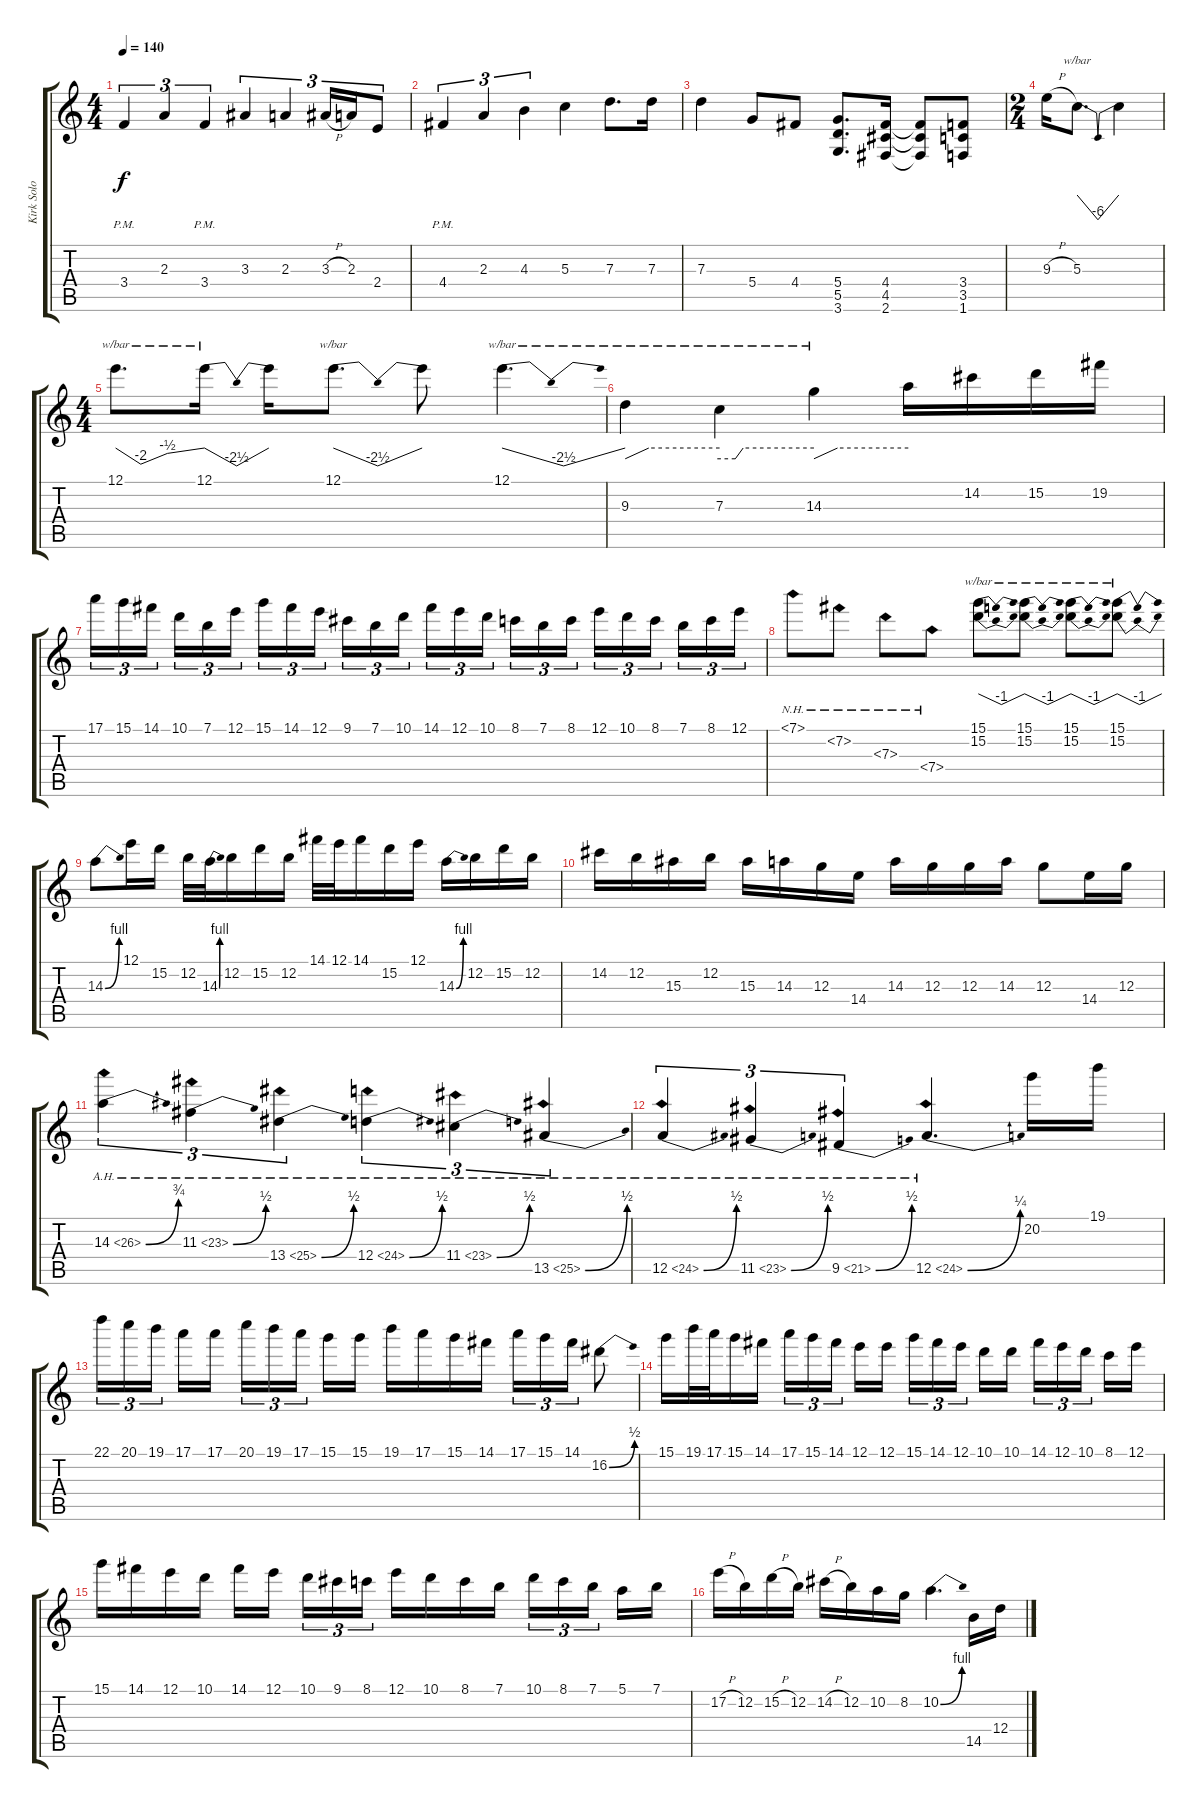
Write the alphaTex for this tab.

\track ("Kirk Solo" "Kirk Solo") {instrument distortionguitar}
\staff {score tabs}
\tuning (E4 B3 G3 D3 A2 E2) {hide}
\ts (4 4)
\tempo 140
\clef g2
\ks c
3.4{pm}.4{tu (3 2) dy f} 2.3.4{tu (3 2)} 3.4{pm}.4{tu (3 2)} 3.3.4{tu (3 2)} 2.3.4{tu (3 2)} 3.3{h}.16{tu (3 2)} 2.3.16{tu (3 2)} 2.4.8{tu (3 2)} |
4.4{pm}.4{tu (3 2)} 2.3.4{tu (3 2)} 4.3.4{tu (3 2)} 5.3.4 7.3.8{d} 7.3.16 |
7.3.4 5.4.8 4.4.8 (5.4 5.5 3.6).8{d} (4.4 4.5 2.6).16 (4.4{t} 4.5{t} 2.6{t}).8 (3.4 3.5 1.6).8 |
\ts (2 4)
9.3{h}.16 5.3.8{d tbe (dip default 0 0 30 -24 60 0)} 5.3{t}.4 |
\ts (4 4)
12.1.8{d tbe (custom default 0 0 17 -8 35 -2 60 0)} 12.1.16{tbe (dip default 0 0 30 -10 60 0)} 12.1{t}.16 12.1.8{d tbe (dip default 0 0 30 -10 60 0)} 12.1{t}.8 12.1.4{d tbe (dip default 0 0 30 -10 60 0)} |
9.3.4{tbe (custom default 0 -4 15 0 60 0)} 7.3.4{tbe (custom default 0 -4 10 -4 15 0 60 0)} 14.3.4{tbe (custom default 0 -4 15 0 60 0)} 14.3{t}.16 14.2.16 15.2.16 19.2.16 |
17.1.16{tu (3 2)} 15.1.16{tu (3 2)} 14.1.16{tu (3 2) beam splitsecondary} 10.1.16{tu (3 2)} 7.1.16{tu (3 2)} 12.1.16{tu (3 2)} 15.1.16{tu (3 2)} 14.1.16{tu (3 2)} 12.1.16{tu (3 2) beam splitsecondary} 9.1.16{tu (3 2)} 7.1.16{tu (3 2)} 10.1.16{tu (3 2)} 14.1.16{tu (3 2)} 12.1.16{tu (3 2)} 10.1.16{tu (3 2) beam splitsecondary} 8.1.16{tu (3 2)} 7.1.16{tu (3 2)} 8.1.16{tu (3 2)} 12.1.16{tu (3 2)} 10.1.16{tu (3 2)} 8.1.16{tu (3 2) beam splitsecondary} 7.1.16{tu (3 2)} 8.1.16{tu (3 2)} 12.1.16{tu (3 2)} |
7.1{nh}.8 7.2{nh}.8 7.3{nh}.8 7.4{nh}.8 (15.1 15.2).8{tbe (dip default 0 0 30 -4 60 0)} (15.1 15.2).8{tbe (dip default 0 0 30 -4 60 0)} (15.1 15.2).8{tbe (dip default 0 0 30 -4 60 0)} (15.1 15.2).8{tbe (dip default 0 0 30 -4 60 0)} |
14.3{be (bend 0 0 60 4)}.8 12.1.16 15.2.16 12.2.32 14.3{be (bend 0 0 60 4)}.32 12.2.16 15.2.16 12.2.16 14.1.32 12.1.32 14.1.16 15.2.16 12.1.16 14.3{be (bend 0 0 60 4)}.16 12.2.16 15.2.16 12.2.16 |
14.2.16 12.2.16 15.3.16 12.2.16 15.3.16 14.3.16 12.3.16 14.4.16 14.3.16 12.3.16 12.3.16 14.3.16 12.3.8 14.4.16 12.3.16 |
14.3{be (bend 0 0 60 3) ah 12}.4{tu (3 2)} 11.3{be (bend 0 0 60 2) ah 12}.4{tu (3 2)} 13.4{be (bend 0 0 60 2) ah 12}.4{tu (3 2)} 12.4{be (bend 0 0 60 2) ah 12}.4{tu (3 2)} 11.4{be (bend 0 0 60 2) ah 12}.4{tu (3 2)} 13.5{be (bend 0 0 60 2) ah 12}.4{tu (3 2)} |
12.5{be (bend 0 0 60 2) ah 12}.4{tu (3 2)} 11.5{be (bend 0 0 60 2) ah 12}.4{tu (3 2)} 9.5{be (bend 0 0 60 2) ah 12}.4{tu (3 2)} 12.5{be (bend 0 0 60 1) ah 12}.4{d} 20.2.16 19.1.16 |
22.1.16{tu (3 2)} 20.1.16{tu (3 2)} 19.1.16{tu (3 2) beam splitsecondary} 17.1.16 17.1.16 20.1.16{tu (3 2)} 19.1.16{tu (3 2)} 17.1.16{tu (3 2) beam splitsecondary} 15.1.16 15.1.16 19.1.16 17.1.16 15.1.16 14.1.16 17.1.16{tu (3 2)} 15.1.16{tu (3 2)} 14.1.16{tu (3 2)} 16.2{be (bend 0 0 60 2)}.8 |
15.1.16 19.1.32 17.1.32 15.1.16 14.1.16 17.1.16{tu (3 2)} 15.1.16{tu (3 2)} 14.1.16{tu (3 2) beam splitsecondary} 12.1.16 12.1.16 15.1.16{tu (3 2)} 14.1.16{tu (3 2)} 12.1.16{tu (3 2) beam splitsecondary} 10.1.16 10.1.16 14.1.16{tu (3 2)} 12.1.16{tu (3 2)} 10.1.16{tu (3 2) beam splitsecondary} 8.1.16 12.1.16 |
15.1.16 14.1.16 12.1.16 10.1.16 14.1.16 12.1.16{beam splitsecondary} 10.1.16{tu (3 2)} 9.1.16{tu (3 2)} 8.1.16{tu (3 2)} 12.1.16 10.1.16 8.1.16 7.1.16 10.1.16{tu (3 2)} 8.1.16{tu (3 2)} 7.1.16{tu (3 2) beam splitsecondary} 5.1.16 7.1.16 |
17.2{h}.16 12.2.16 15.2{h}.16 12.2.16 14.2{h}.16 12.2.16 10.2.16 8.2.16 10.2{be (bend 0 0 60 4)}.4{d} 14.5.16 12.4.16
